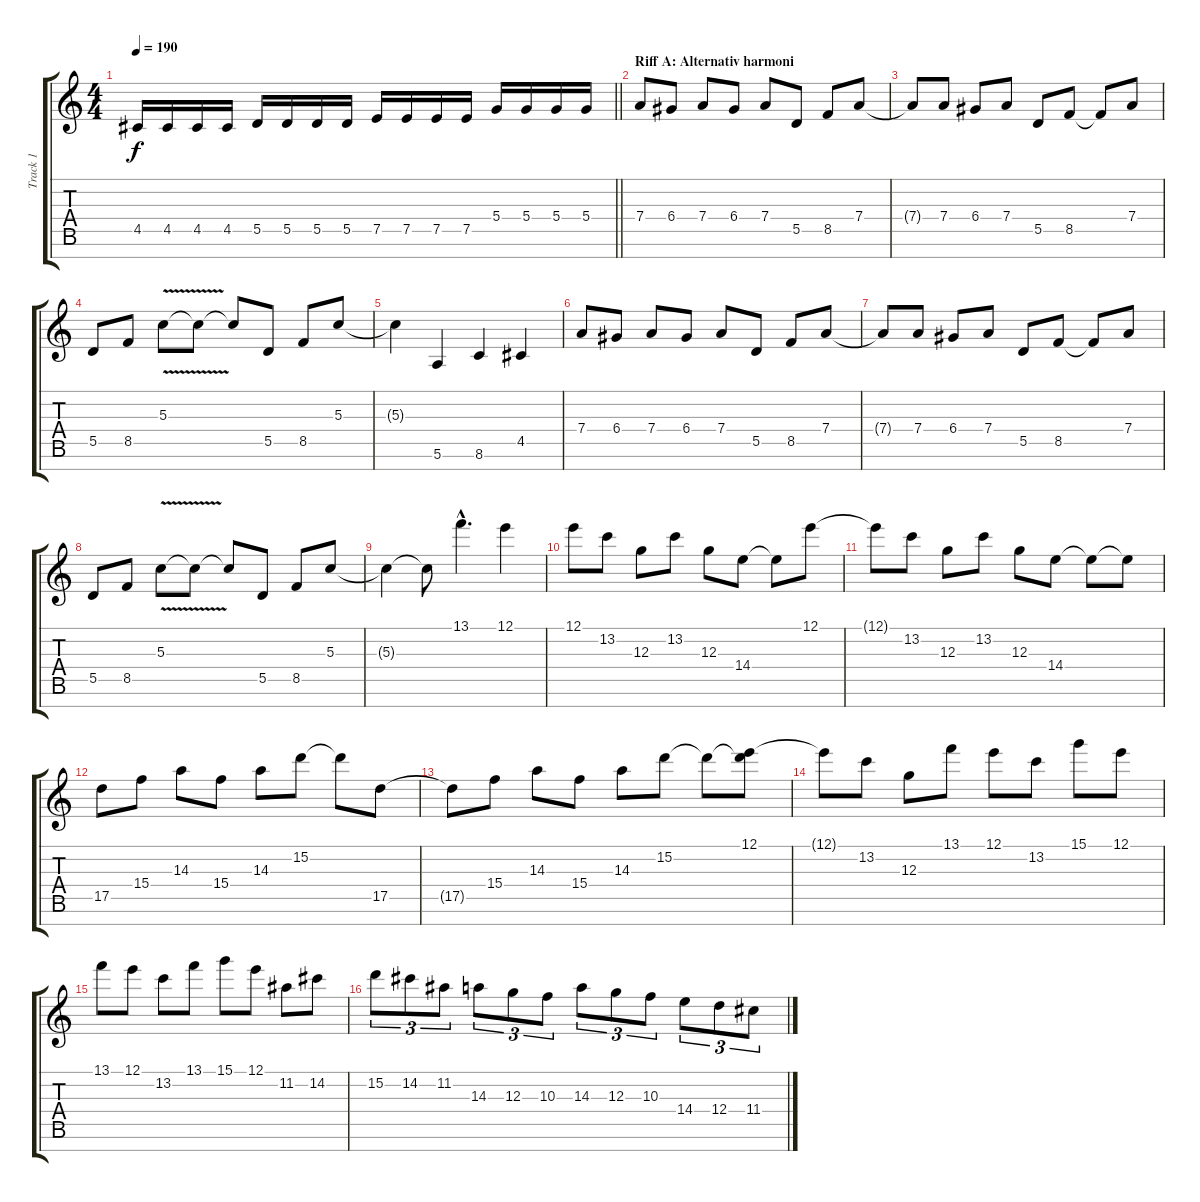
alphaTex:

\track ("Track 1" "Track 1") {instrument distortionguitar}
\staff {score tabs}
\tuning (E4 B3 G3 D3 A2 E2 B1) {hide}
\ts (4 4)
\tempo 190
\clef g2
\barLineRight lightlight
\ks c
4.5.16{dy f} 4.5.16 4.5.16 4.5.16 5.5.16 5.5.16 5.5.16 5.5.16 7.5.16 7.5.16 7.5.16 7.5.16 5.4.16 5.4.16 5.4.16 5.4.16 |
\section ("" "Riff A: Alternativ harmoni")
7.4.8 6.4.8 7.4.8 6.4.8 7.4.8 5.5.8 8.5.8 7.4.8 |
7.4{t}.8 7.4.8 6.4.8 7.4.8 5.5.8 8.5.8 8.5{t}.8 7.4.8 |
5.5.8 8.5.8 5.3{v}.8 5.3{t}.8 5.3{t}.8 5.5.8 8.5.8 5.3.8 |
5.3{t}.4 5.6.4 8.6.4 4.5.4 |
7.4.8 6.4.8 7.4.8 6.4.8 7.4.8 5.5.8 8.5.8 7.4.8 |
7.4{t}.8 7.4.8 6.4.8 7.4.8 5.5.8 8.5.8 8.5{t}.8 7.4.8 |
5.5.8 8.5.8 5.3{v}.8 5.3{t}.8 5.3{t}.8 5.5.8 8.5.8 5.3.8 |
5.3{t}.4 5.3{t}.8 13.1{hac}.4{d} 12.1.4 |
12.1.8 13.2.8 12.3.8 13.2.8 12.3.8 14.4.8 14.4{t}.8 12.1.8 |
12.1{t}.8 13.2.8 12.3.8 13.2.8 12.3.8 14.4.8 14.4{t}.8 14.4{t}.8 |
17.5.8 15.4.8 14.3.8 15.4.8 14.3.8 15.2.8 15.2{t}.8 17.5.8 |
17.5{t}.8 15.4.8 14.3.8 15.4.8 14.3.8 15.2.8 15.2{t}.8 (12.1 15.2{t}).8 |
12.1{t}.8 13.2.8 12.3.8 13.1.8 12.1.8 13.2.8 15.1.8 12.1.8 |
13.1.8 12.1.8 13.2.8 13.1.8 15.1.8 12.1.8 11.2.8 14.2.8 |
15.2.8{tu (3 2)} 14.2.8{tu (3 2)} 11.2.8{tu (3 2)} 14.3.8{tu (3 2)} 12.3.8{tu (3 2)} 10.3.8{tu (3 2)} 14.3.8{tu (3 2)} 12.3.8{tu (3 2)} 10.3.8{tu (3 2)} 14.4.8{tu (3 2)} 12.4.8{tu (3 2)} 11.4.8{tu (3 2)}
